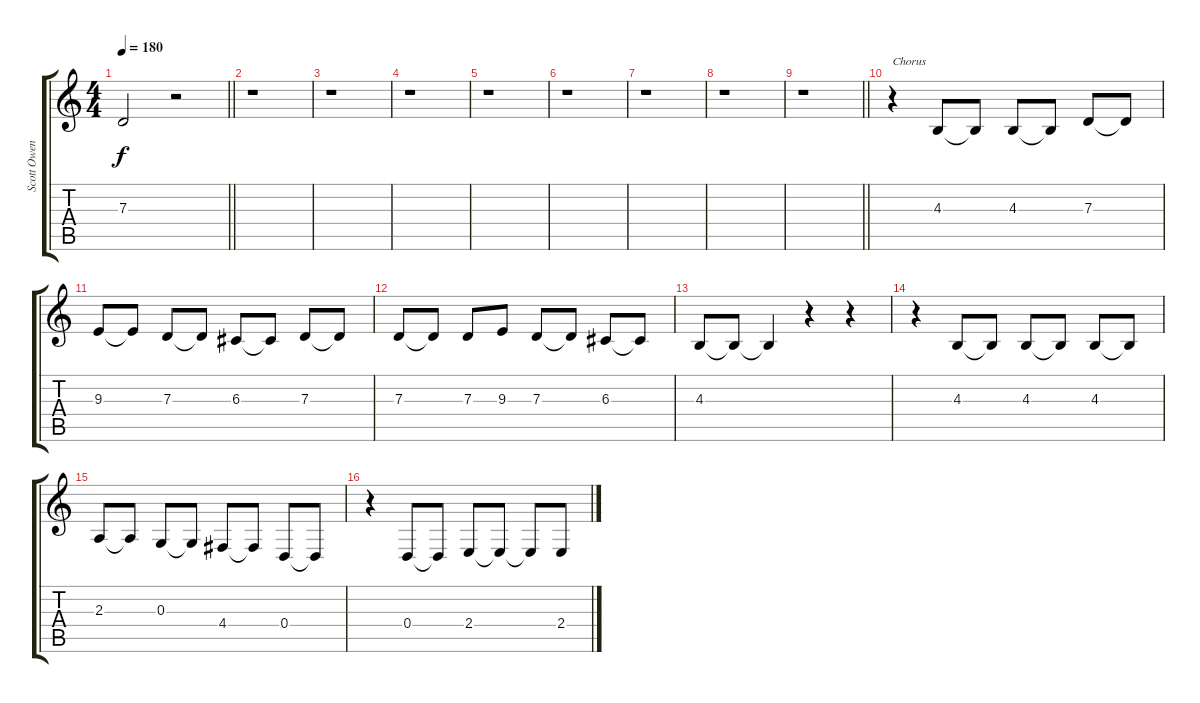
\track ("Scott Owen (Vocals)" "Scott Owen") {instrument tenorsax}
\staff {score tabs}
\tuning (E4 B3 G3 D3 A2 E2) {hide}
\ts (4 4)
\tempo 180
\clef g2
\barLineRight lightlight
\ks c
7.3.2{dy f} r.2 |
r.1 |
r.1 |
r.1 |
r.1 |
r.1 |
r.1 |
r.1 |
\barLineRight lightlight
r.1 |
r.4{txt "Chorus"} 4.3.8 4.3{t}.8 4.3.8 4.3{t}.8 7.3.8 7.3{t}.8 |
9.3.8 9.3{t}.8 7.3.8 7.3{t}.8 6.3.8 6.3{t}.8 7.3.8 7.3{t}.8 |
7.3.8 7.3{t}.8 7.3.8 9.3.8 7.3.8 7.3{t}.8 6.3.8 6.3{t}.8 |
4.3.8 4.3{t}.8 4.3{t}.4 r.4 r.4 |
r.4 4.3.8{txt " "} 4.3{t}.8 4.3.8 4.3{t}.8 4.3.8 4.3{t}.8 |
2.3.8 2.3{t}.8 0.3.8 0.3{t}.8 4.4.8 4.4{t}.8 0.4.8 0.4{t}.8 |
r.4 0.4.8 0.4{t}.8 2.4.8 2.4{t}.8 2.4{t}.8 2.4.8
